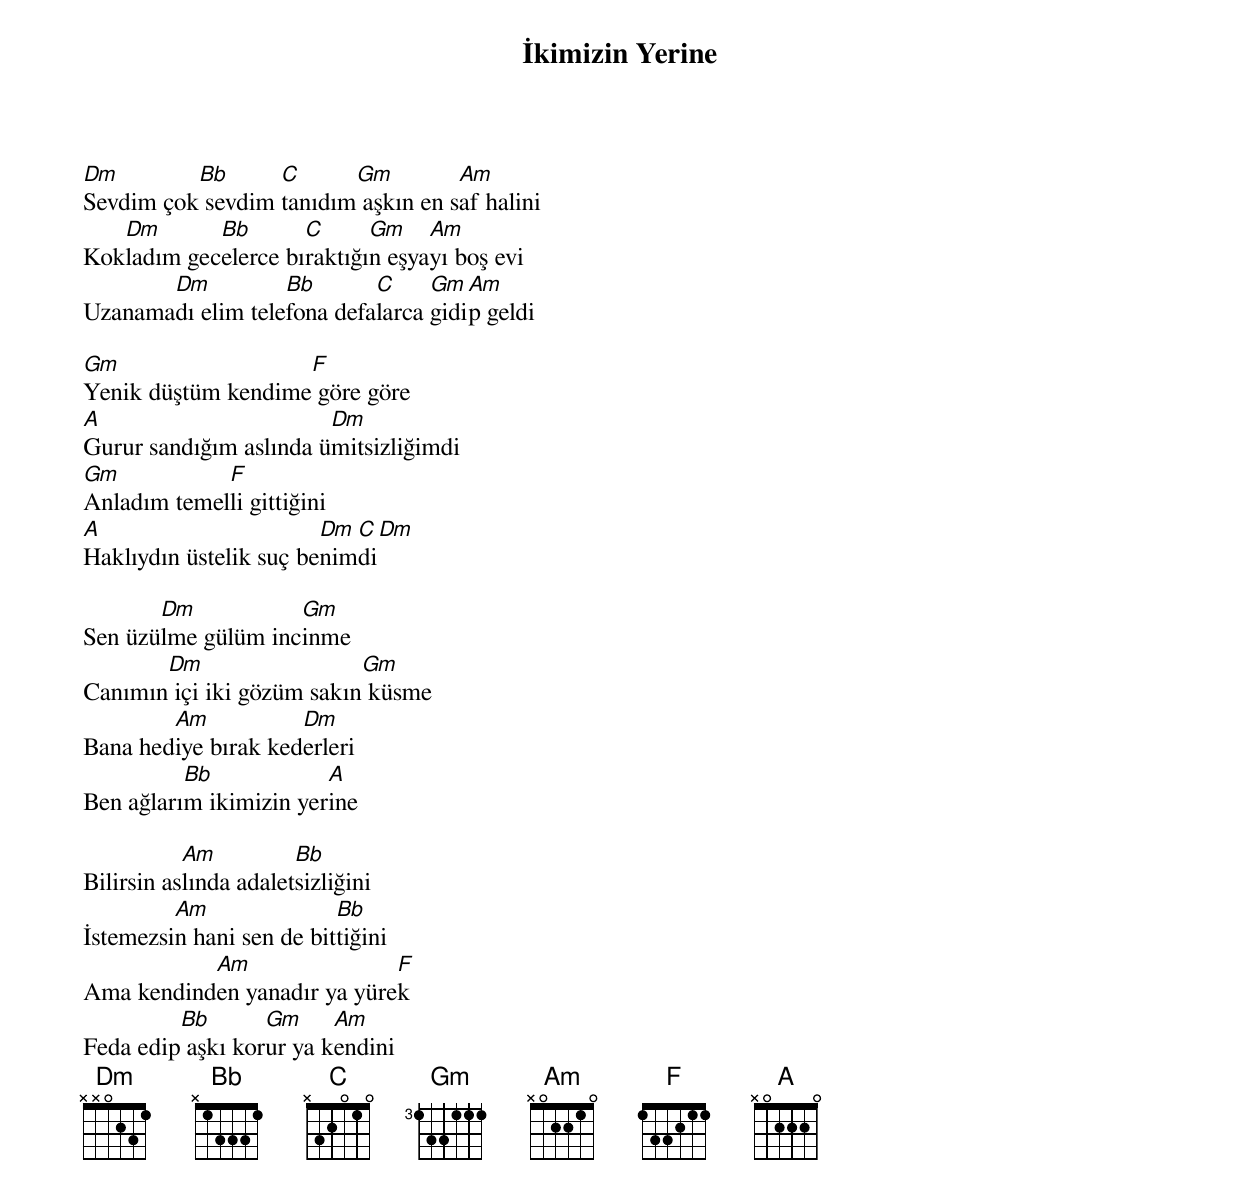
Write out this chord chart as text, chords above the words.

{title: İkimizin Yerine}
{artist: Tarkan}

Dm        Bb      C      Gm         Am
Sevdim çok sevdim tanıdım aşkın en saf halini
   Dm       Bb       C      Gm    Am
Kokladım gecelerce bıraktığın eşyayı boş evi
       Dm          Bb       C     Gm  Am
Uzanamadı elim telefona defalarca gidip geldi

Gm                  F
Yenik düştüm kendime göre göre
A                       Dm
Gurur sandığım aslında ümitsizliğimdi
Gm           F
Anladım temelli gittiğini
A                       Dm C Dm
Haklıydın üstelik suç benimdi

       Dm           Gm
Sen üzülme gülüm incinme
       Dm                  Gm
Canımın içi iki gözüm sakın küsme
        Am           Dm
Bana hediye bırak kederleri
          Bb            A
Ben ağlarım ikimizin yerine

           Am          Bb
Bilirsin aslında adaletsizliğini
         Am               Bb
İstemezsin hani sen de bittiğini
           Am                F
Ama kendinden yanadır ya yürek
         Bb       Gm     Am
Feda edip aşkı korur ya kendini
